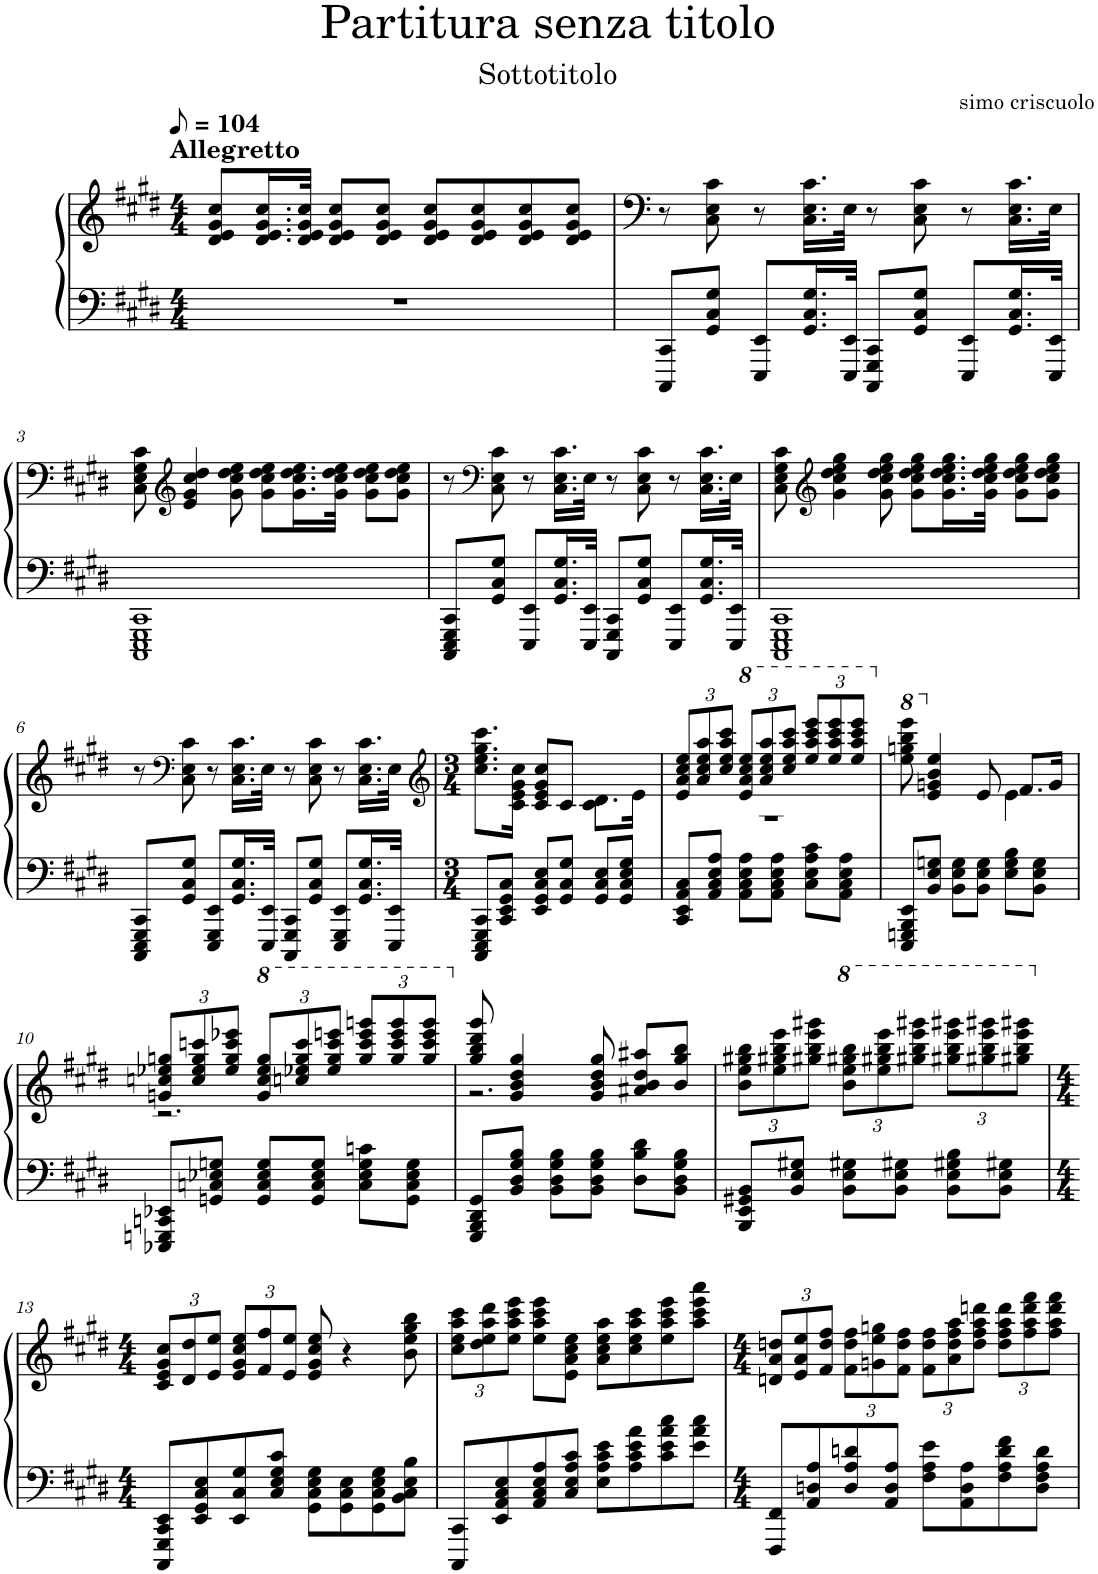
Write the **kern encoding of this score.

**kern	**kern
*part1	*part1
*staff2	*staff1
*I"Pianoforte a coda	*
*I'Pf.	*
*clefF4	*clefG2
*k[f#c#g#d#]	*k[f#c#g#d#]
*M4/4	*M4/4
*MM52	*MM52
=1	=1
!	!LO:TX:a:B:t=Allegretto
1r	8d#/ 8e/ 8g#/ 8cc#/L
.	16.d#/ 16.e/ 16.g#/ 16.cc#/L
.	32d#/ 32e/ 32g#/ 32cc#/JJk
.	8d#/ 8e/ 8g#/ 8cc#/L
.	8d#/ 8e/ 8g#/ 8cc#/J
.	8d#/ 8e/ 8g#/ 8cc#/L
.	8d#/ 8e/ 8g#/ 8cc#/
.	8d#/ 8e/ 8g#/ 8cc#/
.	8d#/ 8e/ 8g#/ 8cc#/J
=2	=2
8CCC#/ 8CC#/L	8r
8GG#/ 8C#/ 8G#/J	8C#\ 8E\ 8c#\
8EEE/ 8EE/L	8r
16.GG#/ 16.C#/ 16.G#/L	16.C#\ 16.E\ 16.c#\LL
32EEE/ 32EE/JJk	32E\JJk
8CCC#/ 8GGG#/ 8CC#/L	8r
8GG#/ 8C#/ 8G#/J	8C#\ 8E\ 8c#\
8EEE/ 8EE/L	8r
16.GG#/ 16.C#/ 16.G#/L	16.C#\ 16.E\ 16.c#\LL
32EEE/ 32EE/JJk	32E\JJk
!!LO:LB:g=z
=3	=3
1CCC# 1EEE 1GGG# 1CC#	8C#\ 8E\ 8G#\ 8c#\
*	*clefG2
.	4e/ 4g#/ 4cc#/ 4dd#/
.	8g#\ 8cc#\ 8dd#\ 8ee\
.	8g#\ 8cc#\ 8dd#\ 8ee\L
.	16.g#\ 16.cc#\ 16.dd#\ 16.ee\L
.	32g#\ 32cc#\ 32dd#\ 32ee\JJk
.	8g#\ 8cc#\ 8dd#\ 8ee\L
.	8g#\ 8cc#\ 8dd#\ 8ee\J
=4	=4
8CCC#/ 8EEE/ 8GGG#/ 8CC#/L	8r
*	*clefF4
8GG#/ 8C#/ 8G#/J	8C#\ 8E\ 8c#\
8EEE/ 8EE/L	8r
16.GG#/ 16.C#/ 16.G#/L	16.C#\ 16.E\ 16.c#\LL
32EEE/ 32EE/JJk	32E\JJk
8CCC#/ 8GGG#/ 8CC#/L	8r
8GG#/ 8C#/ 8G#/J	8C#\ 8E\ 8c#\
8EEE/ 8EE/L	8r
16.GG#/ 16.C#/ 16.G#/L	16.C#\ 16.E\ 16.c#\LL
32EEE/ 32EE/JJk	32E\JJk
=5	=5
1CCC# 1EEE 1GGG# 1CC#	8C#\ 8E\ 8G#\ 8c#\
*	*clefG2
.	4g#\ 4cc#\ 4dd#\ 4ee\ 4gg#\
.	8g#\ 8cc#\ 8dd#\ 8ee\ 8gg#\
.	8g#\ 8cc#\ 8dd#\ 8ee\ 8gg#\L
.	16.g#\ 16.cc#\ 16.dd#\ 16.ee\ 16.gg#\L
.	32g#\ 32cc#\ 32dd#\ 32ee\ 32gg#\JJk
.	8g#\ 8cc#\ 8dd#\ 8ee\ 8gg#\L
.	8g#\ 8cc#\ 8dd#\ 8ee\ 8gg#\J
!!LO:LB:g=z
=6	=6
8CCC#/ 8EEE/ 8GGG#/ 8CC#/L	8r
*	*clefF4
8GG#/ 8C#/ 8G#/J	8C#\ 8E\ 8c#\
8EEE/ 8GGG#/ 8EE/L	8r
16.GG#/ 16.C#/ 16.G#/L	16.C#\ 16.E\ 16.c#\LL
32EEE/ 32EE/JJk	32E\JJk
8CCC#/ 8GGG#/ 8CC#/L	8r
8GG#/ 8C#/ 8G#/J	8C#\ 8E\ 8c#\
8EEE/ 8GGG#/ 8EE/L	8r
16.GG#/ 16.C#/ 16.G#/L	16.C#\ 16.E\ 16.c#\LL
32EEE/ 32EE/JJk	32E\JJk
=7	=7
*	*clefG2
*M3/4	*M3/4
*	*^
8CCC#/ 8EEE/ 8GGG#/ 8CC#/L	8.cc#\ 8.ee\ 8.gg#\ 8.ccc#\L	2ryy
8CC#/ 8EE/ 8GG#/ 8C#/J	.	.
.	16c#\ 16e\ 16g#\ 16cc#\Jk	.
8EE/ 8GG#/ 8C#/ 8E/L	8c#/ 8e/ 8g#/ 8cc#/L	.
8GG#/ 8C#/ 8G#/J	8c#/J	.
8GG#/ 8C#/ 8E/L	4c#\	8.d#\L
8GG#/ 8C#/ 8E/ 8G#/J	.	.
.	.	16e\Jk
=8	=8	=8
*	*Xbrackettup	*
8CC#/ 8EE/ 8AA/ 8C#/L	12e/ 12a/ 12cc#/ 12ee/L	2.r
.	12a/ 12cc#/ 12ee/ 12aa/	.
8AA/ 8C#/ 8E/ 8A/J	.	.
.	12cc#/ 12ee/ 12aa/ 12ccc#/J	.
*	*8va	*
8AA\ 8C#\ 8E\ 8A\L	12ee/ 12aa/ 12ccc#/ 12eee/L	.
.	12aa/ 12ccc#/ 12eee/ 12aaa/	.
8AA\ 8C#\ 8E\ 8A\J	.	.
.	12ccc#/ 12eee/ 12aaa/ 12cccc#/J	.
8C#\ 8E\ 8A\ 8c#\L	12eee/ 12aaa/ 12cccc#/ 12eeee/L	.
.	12eee/ 12aaa/ 12cccc#/ 12eeee/	.
8AA\ 8C#\ 8E\ 8A\J	.	.
.	12eee/ 12aaa/ 12cccc#/ 12eeee/J	.
=9	=9	=9
*	*X8va	*
*	*8va	*
8EEE/ 8GGGn/ 8BBB/ 8EE/L	8eee\ 8gggn\ 8bbb\ 8eeee\	2ryy
*	*X8va	*
8BB/ 8E/ 8Gn/J	4e/ 4gn/ 4b/ 4ee/	.
8BB\ 8E\ 8G\L	.	.
8BB\ 8E\ 8G\J	8e/	.
8E\ 8G\ 8B\L	8.f#/L	4e\
8BB\ 8E\ 8G\J	.	.
.	16g/Jk	.
!!LO:LB:g=z	!!
=10	=10	=10
8EEE-X/ 8GGGn/ 8CCn/ 8EE-X/L	12gn/ 12ccn/ 12ee-X/ 12ggn/L	2.r
.	12cc/ 12ee-/ 12gg/ 12cccn/	.
8GGn/ 8Cn/ 8E-X/ 8Gn/J	.	.
.	12ee-/ 12gg/ 12ccc/ 12eee-X/J	.
*	*8va	*
8GG/ 8C/ 8E-/ 8G/L	12gg/ 12ccc/ 12eee-/ 12ggg/L	.
.	12cccn/ 12eee-X/ 12ggg/ 12cccc/	.
8GG/ 8C/ 8E-/ 8G/J	.	.
.	12eee-/ 12ggg/ 12cccc/ 12eeeen/J	.
8C\ 8E-\ 8G\ 8cn\L	12ggg/ 12cccc/ 12eeee/ 12ggggn/L	.
.	12ggg/ 12cccc/ 12eeee/ 12gggg/	.
8GG\ 8C\ 8E-\ 8G\J	.	.
.	12ggg/ 12cccc/ 12eeee/ 12gggg/J	.
=11	=11	=11
*	*X8va	*
8GGG#/ 8BBB/ 8DD#/ 8GG#/L	8gg#/ 8bb/ 8ddd#/ 8ggg#/	2.r
8BB/ 8D#/ 8G#/ 8B/J	4g#/ 4b/ 4dd#/ 4gg#/	.
8BB\ 8D#\ 8G#\ 8B\L	.	.
8BB\ 8D#\ 8G#\ 8B\J	8g#/ 8b/ 8dd#/ 8gg#/	.
8D#\ 8B\ 8d#\L	8a#X/ 8b/ 8dd#/ 8aa#X/L	.
8BB\ 8D#\ 8G#\ 8B\J	8b/ 8gg#/ 8bb/J	.
*	*v	*v
=12	=12
8BBB/ 8EE/ 8GG#X/ 8BB/L	12b\ 12ee\ 12gg#X\ 12bb\L
.	12ee\ 12gg#X\ 12bb\ 12eee\
8BB/ 8E/ 8G#X/J	.
.	12gg#X\ 12bb\ 12eee\ 12ggg#X\J
*	*8va
8BB\ 8E\ 8G#X\L	12bb\ 12eee\ 12ggg#X\ 12bbb\L
.	12eee\ 12ggg#X\ 12bbb\ 12eeee\
8BB\ 8E\ 8G#X\J	.
.	12ggg#X\ 12bbb\ 12eeee\ 12gggg#X\J
8BB\ 8E\ 8G#X\ 8B\L	12ggg#X\ 12bbb\ 12eeee\ 12gggg#X\L
.	12ggg#X\ 12bbb\ 12eeee\ 12gggg#X\
8BB\ 8E\ 8G#X\J	.
.	12ggg#X\ 12bbb\ 12eeee\ 12gggg#X\J
!!LO:LB:g=z
=13	=13
*M4/4	*M4/4
*	*X8va
8CCC#/ 8GGG#/ 8CC#/ 8EE/L	12c#/ 12e/ 12g#/ 12cc#/L
.	12d#/ 12dd#/
8EE/ 8GG#/ 8C#/ 8E/	.
.	12e/ 12ee/J
8EE/ 8C#/ 8G#/	12e/ 12g#/ 12cc#/ 12ee/L
.	12f#/ 12ff#/
8C#/ 8E/ 8G#/ 8c#/J	.
.	12e/ 12ee/J
8GG#\ 8C#\ 8E\ 8G#\L	8e/ 8g#/ 8cc#/ 8ee/
8GG#\ 8C#\ 8E\	4r
8GG#\ 8C#\ 8E\ 8G#\	.
8BB\ 8C#\ 8E\ 8B\J	8b\ 8ee\ 8gg#\ 8bb\
=14	=14
8CCC#/ 8CC#/L	12cc#\ 12ee\ 12aa\ 12ccc#\L
.	12dd#\ 12ee\ 12aa\ 12ddd#\
8EE/ 8AA/ 8C#/ 8E/	.
.	12ee\ 12aa\ 12ccc#\ 12eee\J
8AA/ 8C#/ 8E/ 8A/	8ee\ 8aa\ 8ccc#\ 8eee\L
8C#/ 8E/ 8A/ 8c#/J	8e\ 8a\ 8cc#\ 8ee\J
8E\ 8A\ 8c#\ 8e\L	8a\ 8cc#\ 8ee\ 8aa\L
8A\ 8c#\ 8e\ 8a\	8cc#\ 8ee\ 8aa\ 8ccc#\
8c#\ 8e\ 8a\ 8cc#\	8ee\ 8aa\ 8ccc#\ 8eee\
8e\ 8a\ 8cc#\J	8aa\ 8ccc#\ 8eee\ 8aaa\J
=15	=15
*M4/4	*M4/4
8FFF#/ 8FF#/L	12dn/ 12a/ 12ddn/L
.	12e/ 12a/ 12ee/
8AA/ 8Dn/ 8A/	.
.	12f#/ 12dd/ 12ff#/J
8D/ 8A/ 8dn/	12f#\ 12dd\ 12ff#\L
.	12gn\ 12ee\ 12ggn\
8AA/ 8D/ 8A/J	.
.	12f#\ 12dd\ 12ff#\J
8F#\ 8A\ 8e\L	12f#\ 12dd\ 12ff#\L
.	12a\ 12dd\ 12ff#\ 12aa\
8AA\ 8D\ 8A\	.
.	12dd\ 12ff#\ 12aa\ 12dddn\J
8F#\ 8A\ 8d\ 8f#\	12dd\ 12ff#\ 12aa\ 12ddd\L
.	12ff#\ 12aa\ 12ddd\ 12fff#\
8D\ 8F#\ 8A\ 8d\J	.
.	12ff#\ 12aa\ 12ddd\ 12fff#\J
=	=
*-	*-
